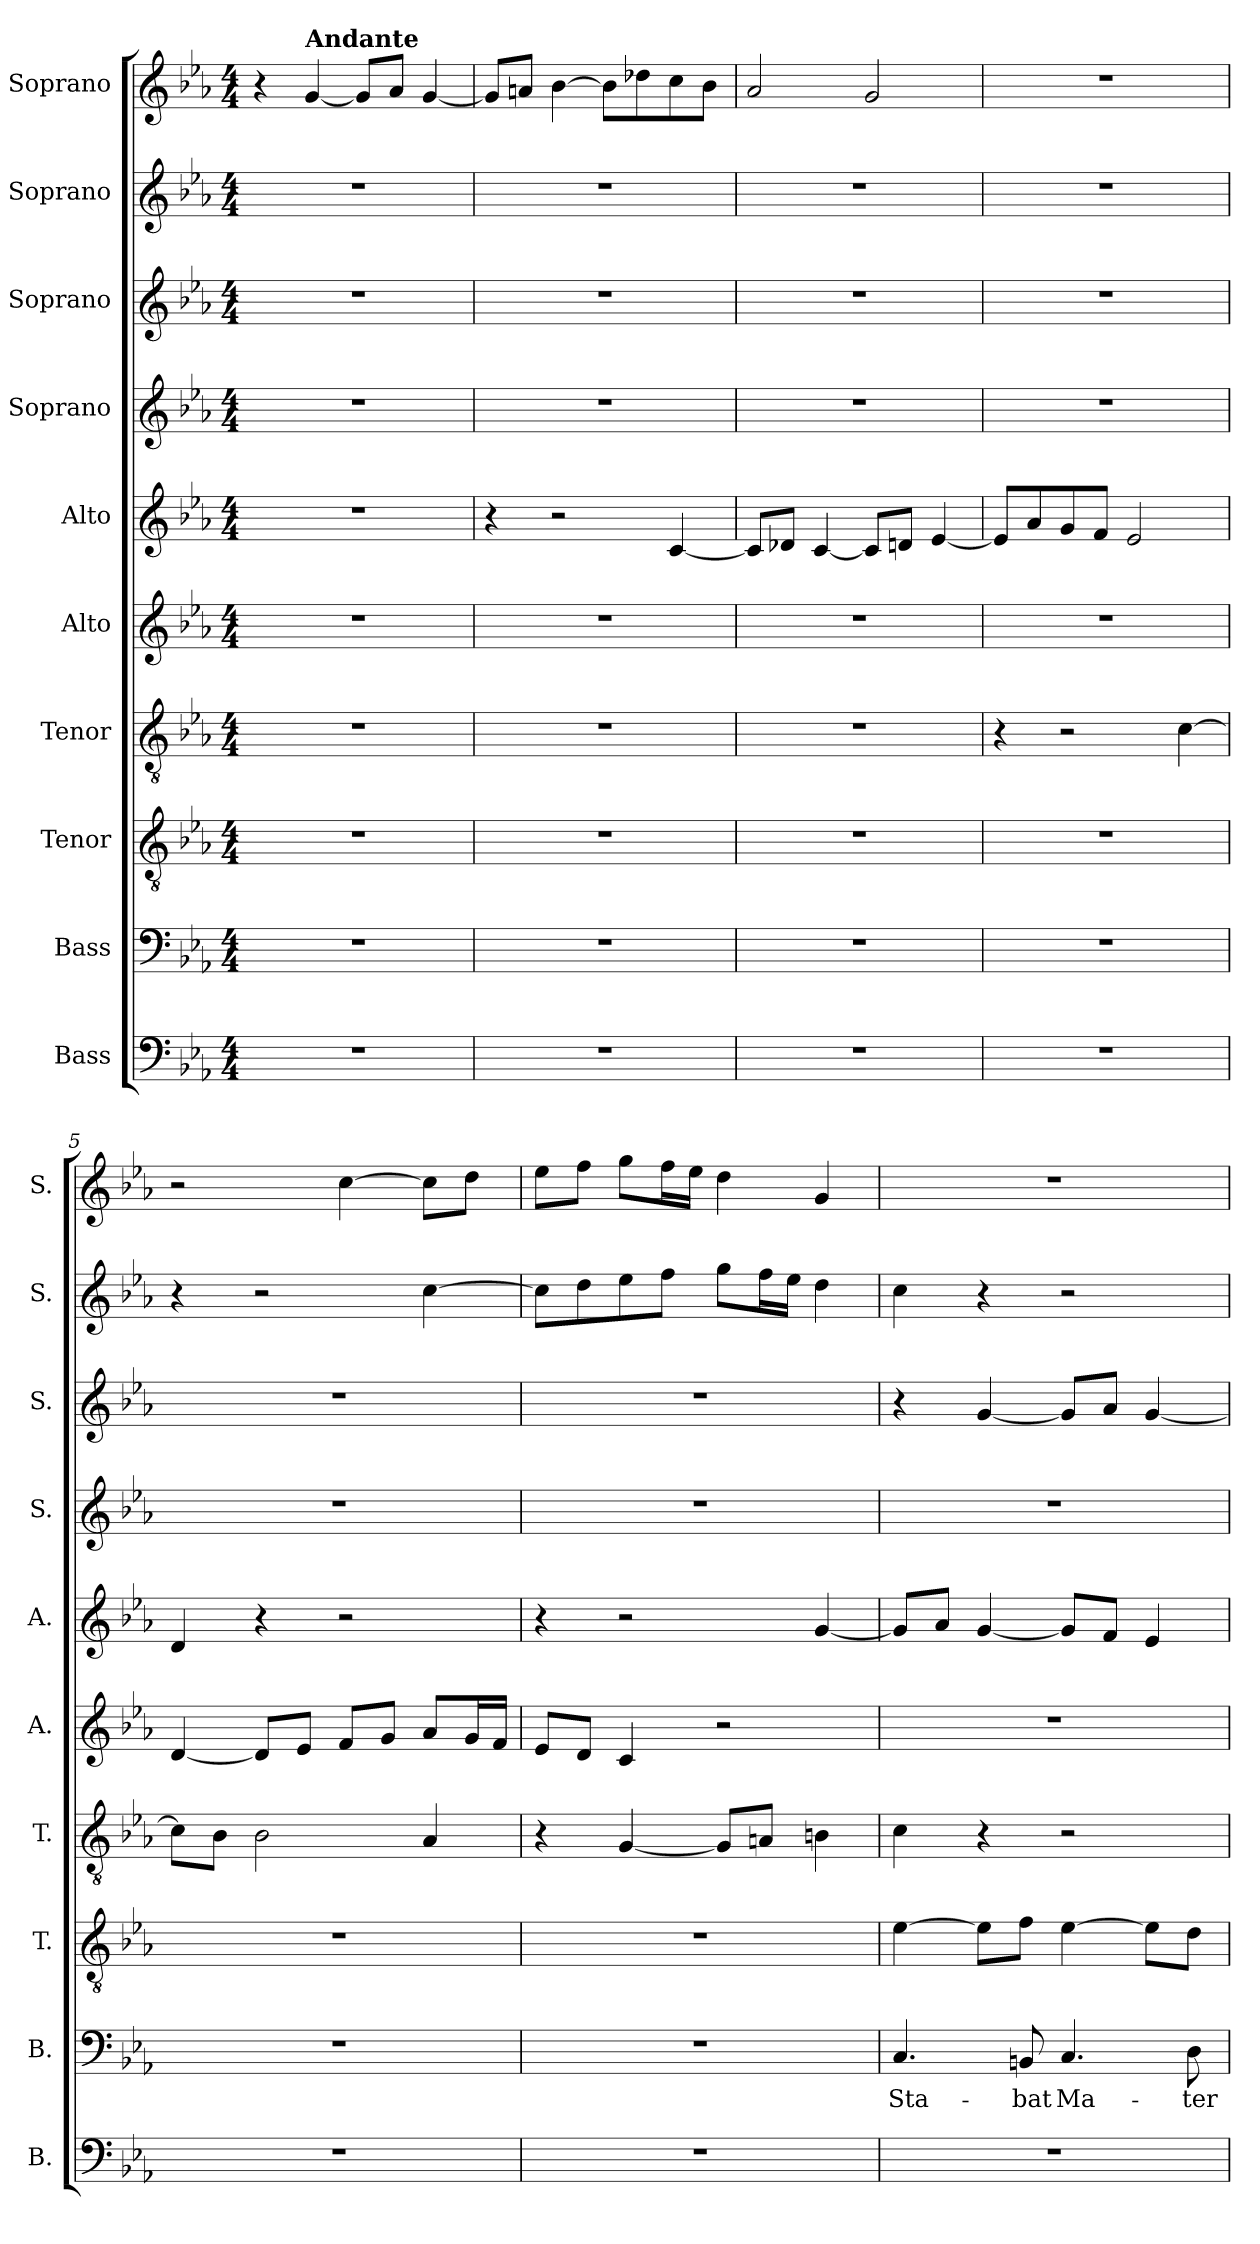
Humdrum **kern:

**kern	**kern	**text	**kern	**kern	**kern	**kern	**kern	**kern	**kern	**kern
*part10	*part9	*part9	*part8	*part7	*part6	*part5	*part4	*part3	*part2	*part1
*staff10	*staff9	*staff9	*staff8	*staff7	*staff6	*staff5	*staff4	*staff3	*staff2	*staff1
*I"Bass	*I"Bass	*	*I"Tenor	*I"Tenor	*I"Alto	*I"Alto	*I"Soprano	*I"Soprano	*I"Soprano	*I"Soprano
*I'B.	*I'B.	*	*I'T.	*I'T.	*I'A.	*I'A.	*I'S.	*I'S.	*I'S.	*I'S.
*clefF4	*clefF4	*	*clefGv2	*clefGv2	*clefG2	*clefG2	*clefG2	*clefG2	*clefG2	*clefG2
*k[b-e-a-]	*k[b-e-a-]	*	*k[b-e-a-]	*k[b-e-a-]	*k[b-e-a-]	*k[b-e-a-]	*k[b-e-a-]	*k[b-e-a-]	*k[b-e-a-]	*k[b-e-a-]
*M4/4	*M4/4	*	*M4/4	*M4/4	*M4/4	*M4/4	*M4/4	*M4/4	*M4/4	*M4/4
=1	=1	=1	=1	=1	=1	=1	=1	=1	=1	=1
1r	1r	.	1r	1r	1r	1r	1r	1r	1r	4r
!	!	!	!	!	!	!	!	!	!	!LO:TX:a:B:t=Andante
.	.	.	.	.	.	.	.	.	.	[4g/
.	.	.	.	.	.	.	.	.	.	8g/L]
.	.	.	.	.	.	.	.	.	.	8a-/J
.	.	.	.	.	.	.	.	.	.	[4g/
=2	=2	=2	=2	=2	=2	=2	=2	=2	=2	=2
1r	1r	.	1r	1r	1r	4r	1r	1r	1r	8g/L]
.	.	.	.	.	.	.	.	.	.	8an/J
.	.	.	.	.	.	2r	.	.	.	[4b-\
.	.	.	.	.	.	.	.	.	.	8b-\L]
.	.	.	.	.	.	.	.	.	.	8dd-X\
.	.	.	.	.	.	[4c/	.	.	.	8cc\
.	.	.	.	.	.	.	.	.	.	8b-\J
=3	=3	=3	=3	=3	=3	=3	=3	=3	=3	=3
1r	1r	.	1r	1r	1r	8c/L]	1r	1r	1r	2a-/
.	.	.	.	.	.	8d-X/J	.	.	.	.
.	.	.	.	.	.	[4c/	.	.	.	.
.	.	.	.	.	.	8c/L]	.	.	.	2g/
.	.	.	.	.	.	8dn/J	.	.	.	.
.	.	.	.	.	.	[4e-/	.	.	.	.
=4	=4	=4	=4	=4	=4	=4	=4	=4	=4	=4
1r	1r	.	1r	4r	1r	8e-/L]	1r	1r	1r	1r
.	.	.	.	.	.	8a-/	.	.	.	.
.	.	.	.	2r	.	8g/	.	.	.	.
.	.	.	.	.	.	8f/J	.	.	.	.
.	.	.	.	.	.	2e-/	.	.	.	.
.	.	.	.	[4c\	.	.	.	.	.	.
=5	=5	=5	=5	=5	=5	=5	=5	=5	=5	=5
1r	1r	.	1r	8c\L]	[4d/	4d/	1r	1r	4r	2r
.	.	.	.	8B-\J	.	.	.	.	.	.
.	.	.	.	2B-\	8d/L]	4r	.	.	2r	.
.	.	.	.	.	8e-/J	.	.	.	.	.
.	.	.	.	.	8f/L	2r	.	.	.	[4cc\
.	.	.	.	.	8g/J	.	.	.	.	.
.	.	.	.	4A-/	8a-/L	.	.	.	[4cc\	8cc\L]
.	.	.	.	.	16g/L	.	.	.	.	8dd\J
.	.	.	.	.	16f/JJ	.	.	.	.	.
!!LO:PB:g=z
=6	=6	=6	=6	=6	=6	=6	=6	=6	=6	=6
1r	1r	.	1r	4r	8e-/L	4r	1r	1r	8cc\L]	8ee-\L
.	.	.	.	.	8d/J	.	.	.	8dd\	8ff\J
.	.	.	.	[4G/	4c/	2r	.	.	8ee-\	8gg\L
.	.	.	.	.	.	.	.	.	8ff\J	16ff\L
.	.	.	.	.	.	.	.	.	.	16ee-\JJ
.	.	.	.	8G/L]	2r	.	.	.	8gg\L	4dd\
.	.	.	.	8An/J	.	.	.	.	16ff\L	.
.	.	.	.	.	.	.	.	.	16ee-\JJ	.
.	.	.	.	4Bn\	.	[4g/	.	.	4dd\	4g/
=7	=7	=7	=7	=7	=7	=7	=7	=7	=7	=7
1r	4.C/	Sta-	[4e-\	4c\	1r	8g/L]	1r	4r	4cc\	1r
.	.	.	.	.	.	8a-/J	.	.	.	.
.	.	.	8e-\L]	4r	.	[4g/	.	[4g/	4r	.
.	8BBn/	-bat	8f\J	.	.	.	.	.	.	.
.	4.C/	Ma-	[4e-\	2r	.	8g/L]	.	8g/L]	2r	.
.	.	.	.	.	.	8f/J	.	8a-/J	.	.
.	.	.	8e-\L]	.	.	4e-/	.	[4g/	.	.
.	8D\	-ter	8d\J	.	.	.	.	.	.	.
=	=	=	=	=	=	=	=	=	=	=
*-	*-	*-	*-	*-	*-	*-	*-	*-	*-	*-
